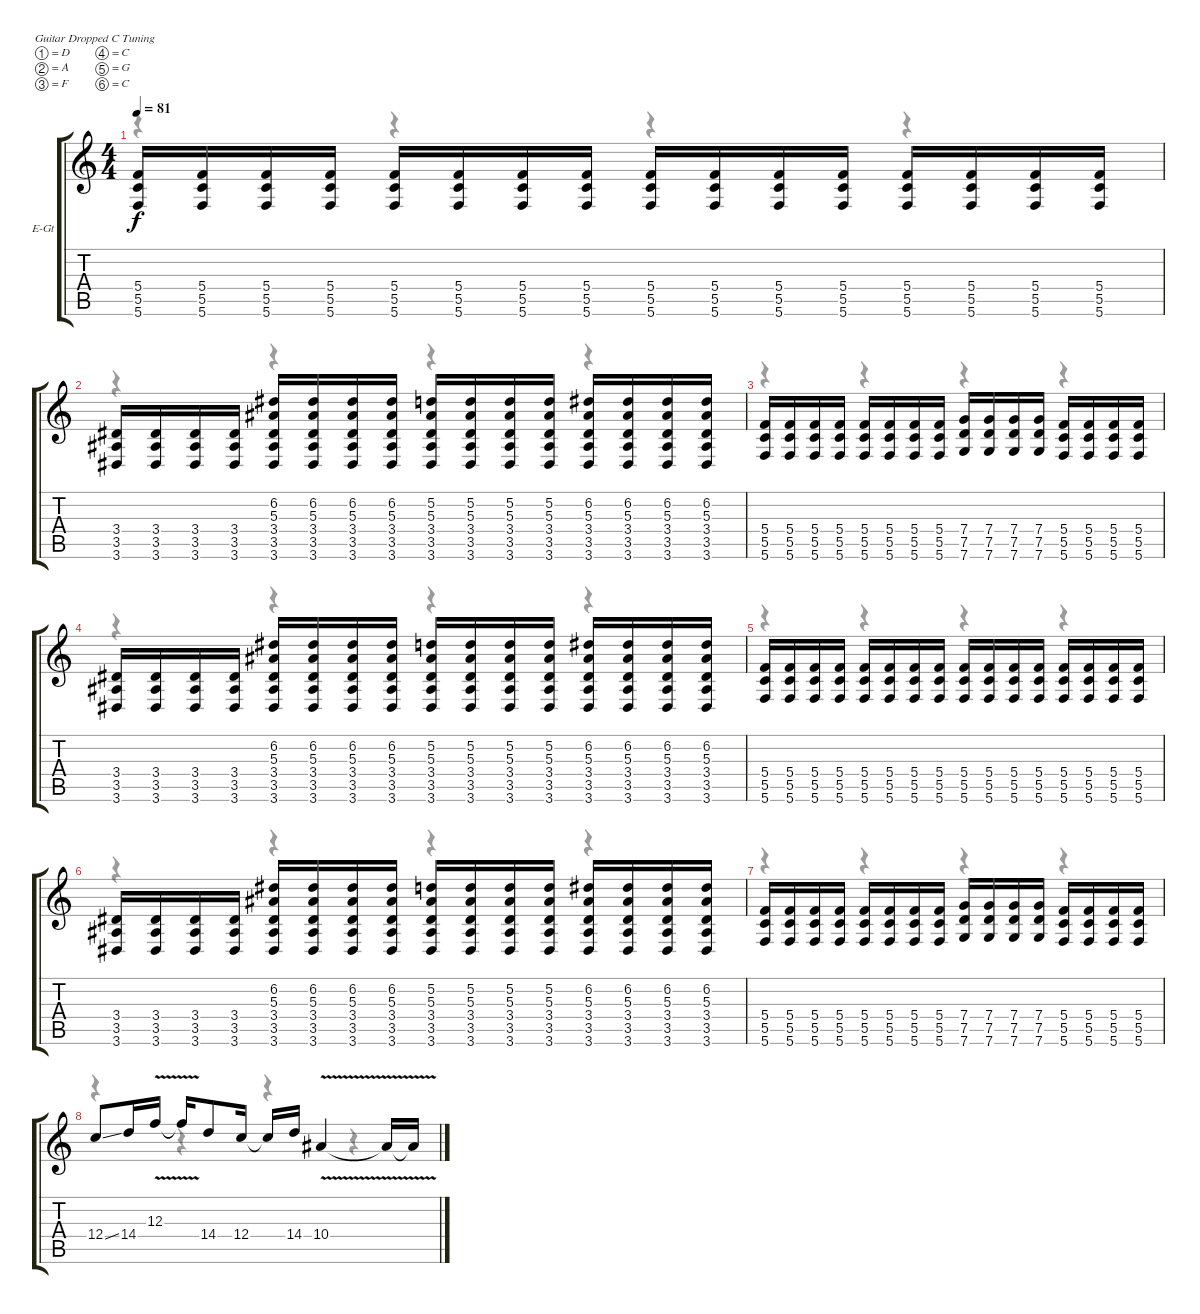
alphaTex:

\bracketExtendMode groupsimilarinstruments
\firstSystemTrackNameOrientation horizontal
\otherSystemsTrackNameOrientation horizontal
\track ("Matt (Drive)" "E-Gt") {instrument distortionguitar}
\staff {score tabs}
\tuning (D4 A3 F3 C3 G2 C2)
\voice
\ts (4 4)
\tempo 81
\clef g2
\ks c
(5.4 5.5 5.6).16{dy f} (5.4 5.5 5.6).16 (5.4 5.5 5.6).16 (5.4 5.5 5.6).16 (5.4 5.5 5.6).16 (5.4 5.5 5.6).16 (5.4 5.5 5.6).16 (5.4 5.5 5.6).16 (5.4 5.5 5.6).16 (5.4 5.5 5.6).16 (5.4 5.5 5.6).16 (5.4 5.5 5.6).16 (5.4 5.5 5.6).16 (5.4 5.5 5.6).16 (5.4 5.5 5.6).16 (5.4 5.5 5.6).16 |
(3.4 3.5 3.6).16 (3.4 3.5 3.6).16 (3.4 3.5 3.6).16 (3.4 3.5 3.6).16 (6.2 5.3 3.4 3.5 3.6).16 (6.2 5.3 3.4 3.5 3.6).16 (6.2 5.3 3.4 3.5 3.6).16 (6.2 5.3 3.4 3.5 3.6).16 (5.2 5.3 3.4 3.5 3.6).16 (5.2 5.3 3.4 3.5 3.6).16 (5.2 5.3 3.4 3.5 3.6).16 (5.2 5.3 3.4 3.5 3.6).16 (6.2 5.3 3.4 3.5 3.6).16 (6.2 5.3 3.4 3.5 3.6).16 (6.2 5.3 3.4 3.5 3.6).16 (6.2 5.3 3.4 3.5 3.6).16 |
(5.4 5.5 5.6).16 (5.4 5.5 5.6).16 (5.4 5.5 5.6).16 (5.4 5.5 5.6).16 (5.4 5.5 5.6).16 (5.4 5.5 5.6).16 (5.4 5.5 5.6).16 (5.4 5.5 5.6).16 (7.4 7.5 7.6).16 (7.4 7.5 7.6).16 (7.4 7.5 7.6).16 (7.4 7.5 7.6).16 (5.4 5.5 5.6).16 (5.4 5.5 5.6).16 (5.4 5.5 5.6).16 (5.4 5.5 5.6).16 |
(3.4 3.5 3.6).16 (3.4 3.5 3.6).16 (3.4 3.5 3.6).16 (3.4 3.5 3.6).16 (6.2 5.3 3.4 3.5 3.6).16 (6.2 5.3 3.4 3.5 3.6).16 (6.2 5.3 3.4 3.5 3.6).16 (6.2 5.3 3.4 3.5 3.6).16 (5.2 5.3 3.4 3.5 3.6).16 (5.2 5.3 3.4 3.5 3.6).16 (5.2 5.3 3.4 3.5 3.6).16 (5.2 5.3 3.4 3.5 3.6).16 (6.2 5.3 3.4 3.5 3.6).16 (6.2 5.3 3.4 3.5 3.6).16 (6.2 5.3 3.4 3.5 3.6).16 (6.2 5.3 3.4 3.5 3.6).16 |
(5.4 5.5 5.6).16 (5.4 5.5 5.6).16 (5.4 5.5 5.6).16 (5.4 5.5 5.6).16 (5.4 5.5 5.6).16 (5.4 5.5 5.6).16 (5.4 5.5 5.6).16 (5.4 5.5 5.6).16 (5.4 5.5 5.6).16 (5.4 5.5 5.6).16 (5.4 5.5 5.6).16 (5.4 5.5 5.6).16 (5.4 5.5 5.6).16 (5.4 5.5 5.6).16 (5.4 5.5 5.6).16 (5.4 5.5 5.6).16 |
(3.4 3.5 3.6).16 (3.4 3.5 3.6).16 (3.4 3.5 3.6).16 (3.4 3.5 3.6).16 (6.2 5.3 3.4 3.5 3.6).16 (6.2 5.3 3.4 3.5 3.6).16 (6.2 5.3 3.4 3.5 3.6).16 (6.2 5.3 3.4 3.5 3.6).16 (5.2 5.3 3.4 3.5 3.6).16 (5.2 5.3 3.4 3.5 3.6).16 (5.2 5.3 3.4 3.5 3.6).16 (5.2 5.3 3.4 3.5 3.6).16 (6.2 5.3 3.4 3.5 3.6).16 (6.2 5.3 3.4 3.5 3.6).16 (6.2 5.3 3.4 3.5 3.6).16 (6.2 5.3 3.4 3.5 3.6).16 |
(5.4 5.5 5.6).16 (5.4 5.5 5.6).16 (5.4 5.5 5.6).16 (5.4 5.5 5.6).16 (5.4 5.5 5.6).16 (5.4 5.5 5.6).16 (5.4 5.5 5.6).16 (5.4 5.5 5.6).16 (7.4 7.5 7.6).16 (7.4 7.5 7.6).16 (7.4 7.5 7.6).16 (7.4 7.5 7.6).16 (5.4 5.5 5.6).16 (5.4 5.5 5.6).16 (5.4 5.5 5.6).16 (5.4 5.5 5.6).16 |
12.4{ss}.8 14.4.16 12.3{v}.16 12.3{v t}.16 14.4.8 12.4.16 12.4{t}.16 14.4.16 10.4{v}.4 10.4{v t}.16 10.4{v t}.16
\voice
\clef g2
\ottava regular
\simile none
\ks c
r.4{dy mf} r.4 r.4 r.4 |
r.4 r.4 r.4 r.4 |
r.4 r.4 r.4 r.4 |
r.4 r.4 r.4 r.4 |
r.4 r.4 r.4 r.4 |
r.4 r.4 r.4 r.4 |
r.4 r.4 r.4 r.4 |
r.4 r.4 r.4 r.4
